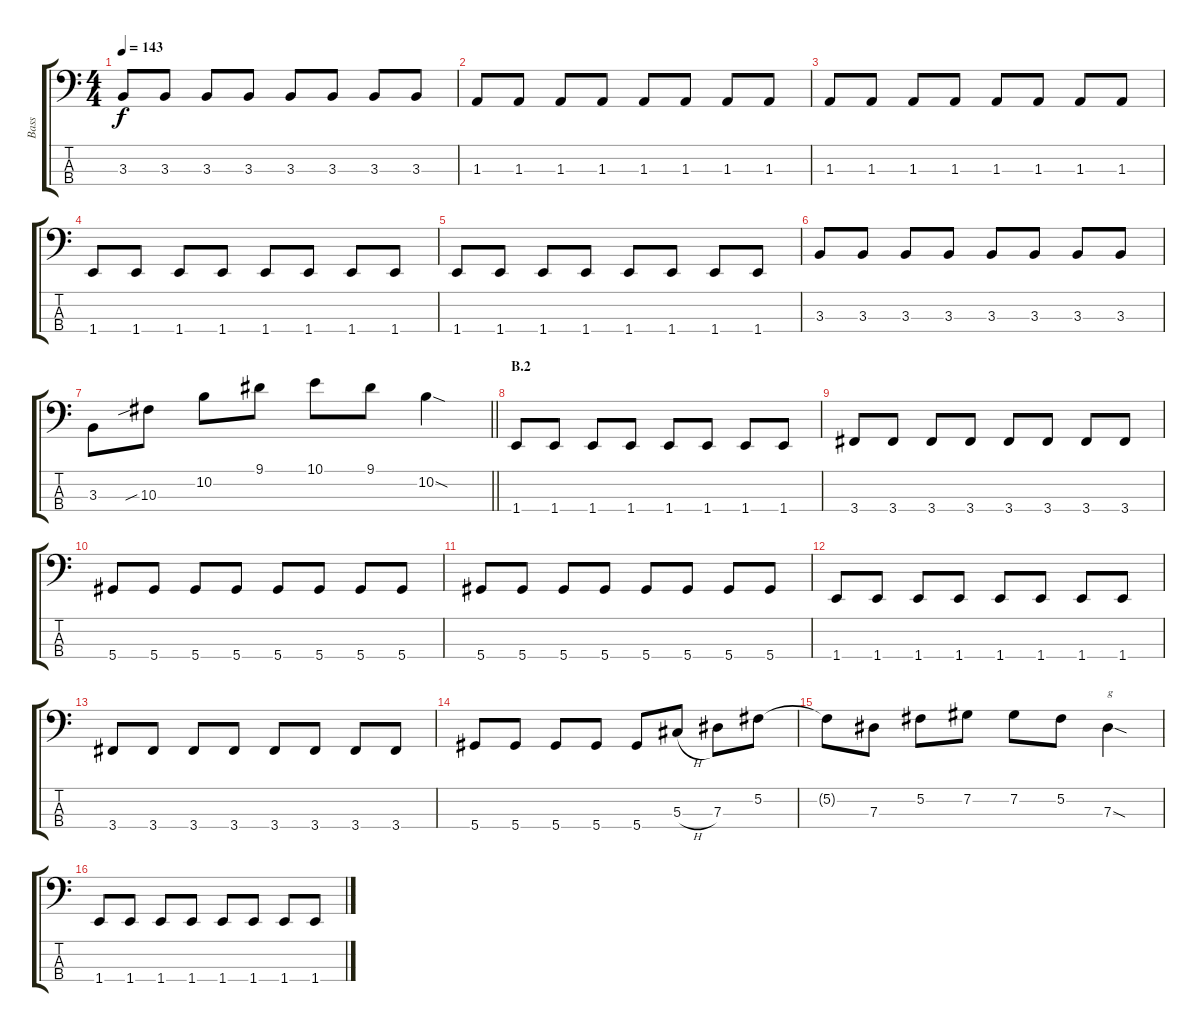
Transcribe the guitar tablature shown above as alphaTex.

\track ("Bass" "Bass") {instrument electricbasspick}
\staff {score tabs}
\tuning (Gb2 Db2 Ab1 Eb1) {hide}
\ts (4 4)
\tempo 143
\clef f4
\ks c
3.3.8{dy f} 3.3.8 3.3.8 3.3.8 3.3.8 3.3.8 3.3.8 3.3.8 |
1.3.8 1.3.8 1.3.8 1.3.8 1.3.8 1.3.8 1.3.8 1.3.8 |
1.3.8 1.3.8 1.3.8 1.3.8 1.3.8 1.3.8 1.3.8 1.3.8 |
1.4.8 1.4.8 1.4.8 1.4.8 1.4.8 1.4.8 1.4.8 1.4.8 |
1.4.8 1.4.8 1.4.8 1.4.8 1.4.8 1.4.8 1.4.8 1.4.8 |
3.3.8 3.3.8 3.3.8 3.3.8 3.3.8 3.3.8 3.3.8 3.3.8 |
\barLineRight lightlight
3.3.8 10.3{sib}.8 10.2.8 9.1.8 10.1.8 9.1.8 10.2{sod}.4 |
\section ("" "B.2")
1.4.8 1.4.8 1.4.8 1.4.8 1.4.8 1.4.8 1.4.8 1.4.8 |
3.4.8 3.4.8 3.4.8 3.4.8 3.4.8 3.4.8 3.4.8 3.4.8 |
5.4.8 5.4.8 5.4.8 5.4.8 5.4.8 5.4.8 5.4.8 5.4.8 |
5.4.8 5.4.8 5.4.8 5.4.8 5.4.8 5.4.8 5.4.8 5.4.8 |
1.4.8 1.4.8 1.4.8 1.4.8 1.4.8 1.4.8 1.4.8 1.4.8 |
3.4.8 3.4.8 3.4.8 3.4.8 3.4.8 3.4.8 3.4.8 3.4.8 |
5.4.8 5.4.8 5.4.8 5.4.8 5.4.8 5.3{h}.8 7.3.8 5.2.8 |
5.2{t}.8 7.3.8 5.2.8 7.2.8 7.2.8 5.2.8 7.3{sod}.4{txt "g"} |
1.4.8 1.4.8 1.4.8 1.4.8 1.4.8 1.4.8 1.4.8 1.4.8
